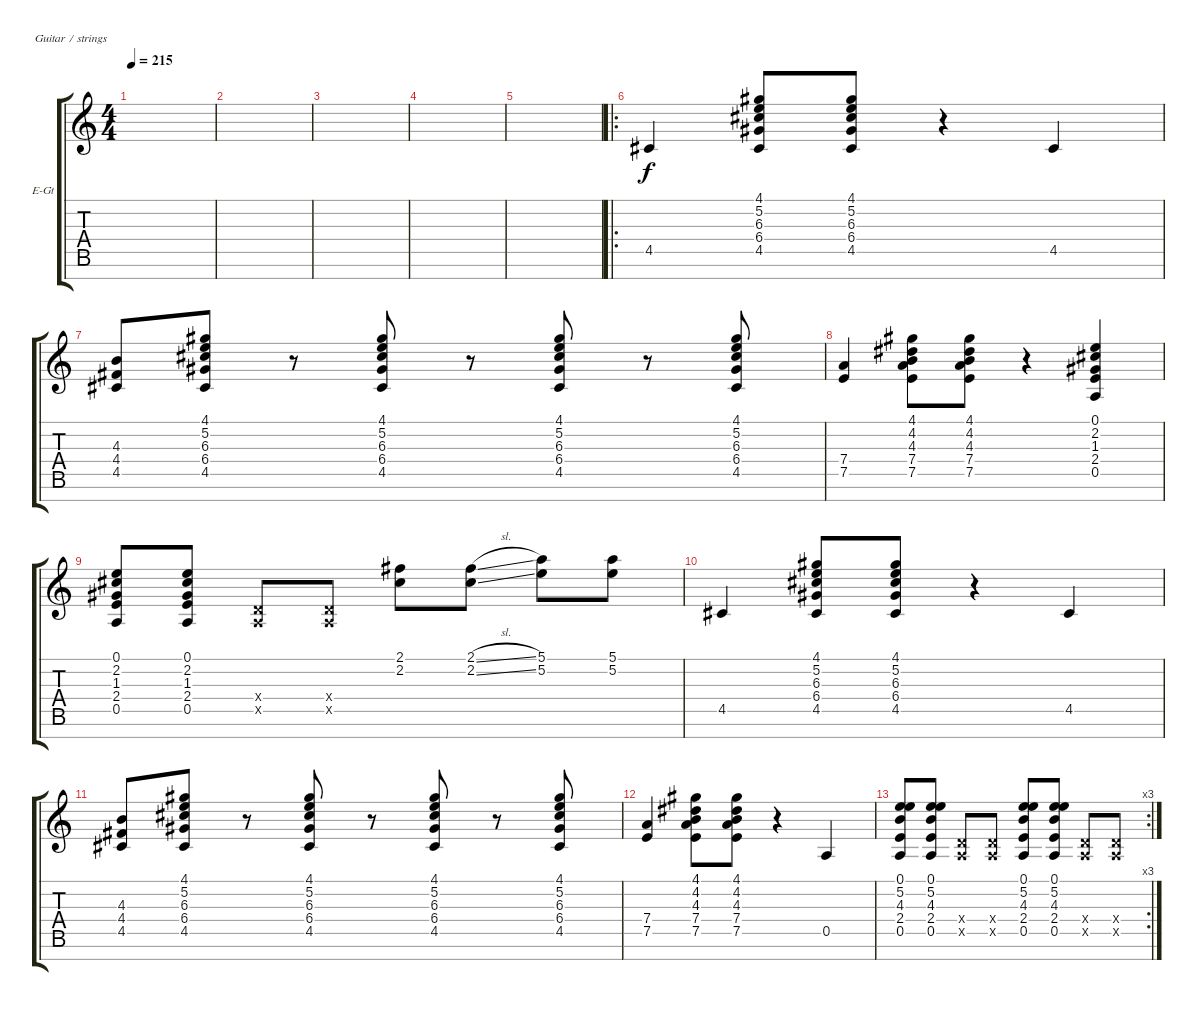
\defaultSystemsLayout 4
\bracketExtendMode groupsimilarinstruments
\firstSystemTrackNameOrientation horizontal
\otherSystemsTrackNameOrientation horizontal
\track ("Clean Guitar" "E-Gt") {instrument electricguitarclean}
\staff {score tabs}
\tuning (E4 B3 G3 D3 A2 E2 B1)
\ts (4 4)
\tempo 215
\clef g2
\scale
0.333333
\ks c
|
\scale
0.333333 |
\scale
0.333333 |
\scale
0.333333 |
\scale
0.333333 |
\ro
4.5.4 (4.5 6.4 6.3 5.2 4.1).8 (4.5 6.4 6.3 5.2 4.1).8 r.4 4.5.4 |
(4.5 4.4 4.3).8 (4.5 6.4 6.3 5.2 4.1).8 r.8 (4.5 6.4 6.3 5.2 4.1).8 r.8 (4.5 6.4 6.3 5.2 4.1).8 r.8 (4.5 6.4 6.3 5.2 4.1).8 |
(7.5 7.4).4 (7.5 7.4 4.3 4.2 4.1).8 (7.5 7.4 4.3 4.2 4.1).8 r.4 (2.4 1.3 2.2 0.1 0.5).4 |
(2.4 1.3 2.2 0.1 0.5).8 (2.4 1.3 2.2 0.1 0.5).8 (0.5{x} 0.4{x}).8 (0.5{x} 0.4{x}).8 (2.1 2.2).8 (2.2{sl} 2.1{sl}).8 (5.2 5.1).8 (5.2 5.1).8 |
4.5.4 (4.5 6.4 6.3 5.2 4.1).8 (4.5 6.4 6.3 5.2 4.1).8 r.4 4.5.4 |
(4.5 4.4 4.3).8 (4.5 6.4 6.3 5.2 4.1).8 r.8 (4.5 6.4 6.3 5.2 4.1).8 r.8 (4.5 6.4 6.3 5.2 4.1).8 r.8 (4.5 6.4 6.3 5.2 4.1).8 |
(7.5 7.4).4 (7.5 7.4 4.3 4.2 4.1).8 (7.5 7.4 4.3 4.2 4.1).8 r.4 0.5.4 |
\rc 3
\scale
0.333333 (2.4 4.3 5.2 0.5 0.1).8 (2.4 4.3 5.2 0.5 0.1).8 (0.5{x} 0.4{x}).8 (0.4{x} 0.5{x}).8 (2.4 4.3 5.2 0.5 0.1).8 (2.4 4.3 5.2 0.5 0.1).8 (0.5{x} 0.4{x}).8 (0.5{x} 0.4{x}).8
